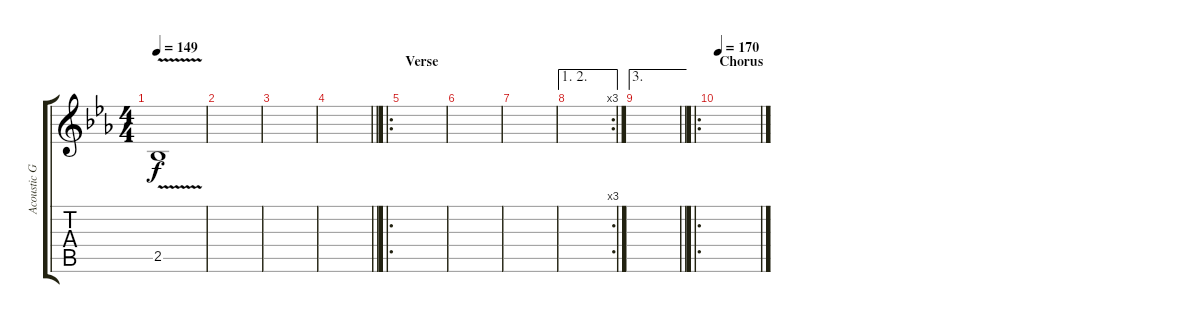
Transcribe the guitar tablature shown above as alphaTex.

\track ("Acoustic Guitar" "Acoustic G") {instrument acousticguitarsteel}
\staff {score tabs}
\tuning (Eb4 Bb3 Gb3 Db3 Ab2 Db2) {hide}
\ts (4 4)
\tempo 149
\clef g2
\ks cminor
2.5{v}.1{dy f} |
|
|
\barLineRight lightlight
|
\ro
\section ("" "Verse")
|
|
|
\ae (1 2)
\rc 3
|
\ae 3
\barLineRight lightlight
|
\ro
\section ("" "Chorus")
\tempo 170
